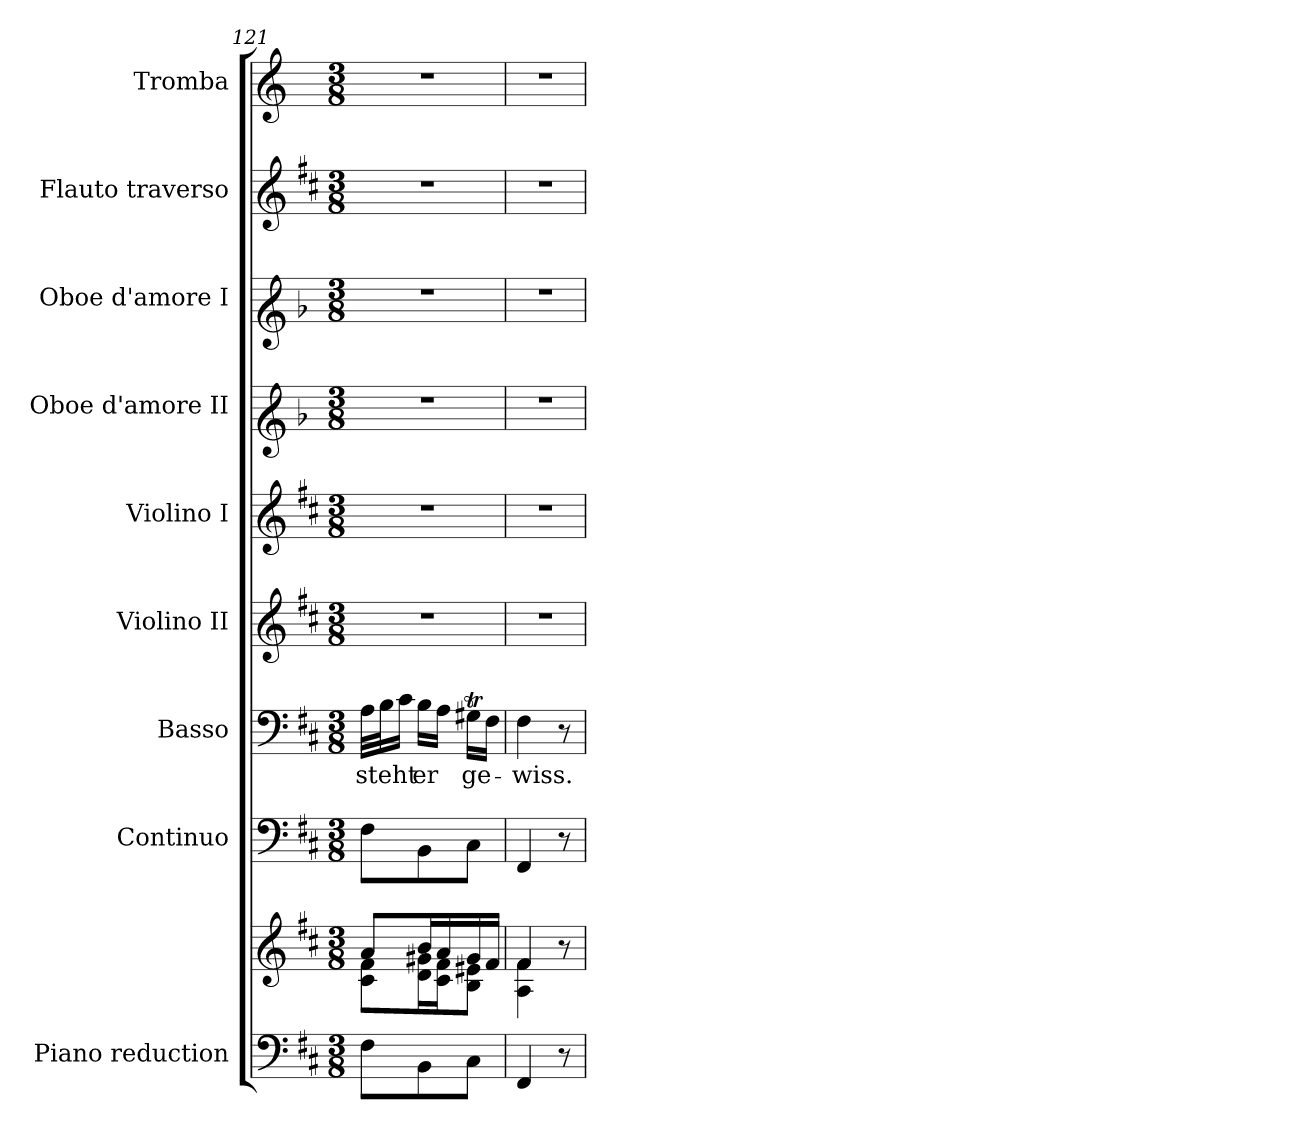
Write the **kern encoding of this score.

**kern	**kern	**kern	**kern	**text	**kern	**kern	**kern	**kern	**kern	**kern
*part9	*part9	*part8	*part7	*part7	*part6	*part5	*part4	*part3	*part2	*part1
*staff10	*staff9	*staff8	*staff7	*staff7	*staff6	*staff5	*staff4	*staff3	*staff2	*staff1
*I"Piano reduction	*	*I"Continuo	*I"Basso	*	*I"Violino II	*I"Violino I	*I"Oboe d'amore II	*I"Oboe d'amore I	*I"Flauto traverso	*I"Tromba
*I'Pno	*	*	*	*	*I'Vln	*I'Vln	*	*	*I'Fl	*
*clefF4	*clefG2	*clefF4	*clefF4	*	*clefG2	*clefG2	*clefG1	*clefG1	*clefG2	*clefG2
*	*	*	*	*	*	*	*ITrd2c3	*ITrd2c3	*	*ITrd-1c-2
*k[f#c#]	*k[f#c#]	*k[f#c#]	*k[f#c#]	*	*k[f#c#]	*k[f#c#]	*k[f#c#]	*k[f#c#]	*k[f#c#]	*k[f#c#]
*M3/8	*M3/8	*M3/8	*M3/8	*	*M3/8	*M3/8	*M3/8	*M3/8	*M3/8	*M3/8
=121	=121	=121	=121	=121	=121	=121	=121	=121	=121	=121
*	*^	*	*	*	*	*	*	*	*	*
!	!	!	!	!	!LO:LY:b	!	!	!	!	!	!
8F#\L	8a/L	8c#\ 8f#\L	8F#\L	32A\LLL	-steht	4.r	4.r	4.r	4.r	4.r	4.r
.	.	.	.	32B\J	.	.	.	.	.	.	.
.	.	.	.	16c#\JJ	.	.	.	.	.	.	.
!	!	!	!	!	!LO:LY:b	!	!	!	!	!	!
8BB\	16b/L	16d\ 16g#X\L	8BB\	16B\LL	er	.	.	.	.	.	.
.	16a/	16c#\ 16f#\J	.	16A\JJ	.	.	.	.	.	.	.
!	!	!	!	!	!LO:LY:b	!	!	!	!	!	!
8C#\J	16g#/	8B\ 8e#X\J	8C#\J	16G#Xt\LL	ge-	.	.	.	.	.	.
.	16f#/JJ	.	.	16F#\JJ	.	.	.	.	.	.	.
=122	=122	=122	=122	=122	=122	=122	=122	=122	=122	=122	=122
!	!	!	!	!	!LO:LY:b	!	!	!	!	!	!
4FF#/	4f#/	4A\ 4f#\	4FF#/	4F#\	-wiss.	4.r	4.r	4.r	4.r	4.r	4.r
8r	8r	8ryy	8r	8r	.	.	.	.	.	.	.
*	*v	*v	*	*	*	*	*	*	*	*	*
=	=	=	=	=	=	=	=	=	=	=
*-	*-	*-	*-	*-	*-	*-	*-	*-	*-	*-
